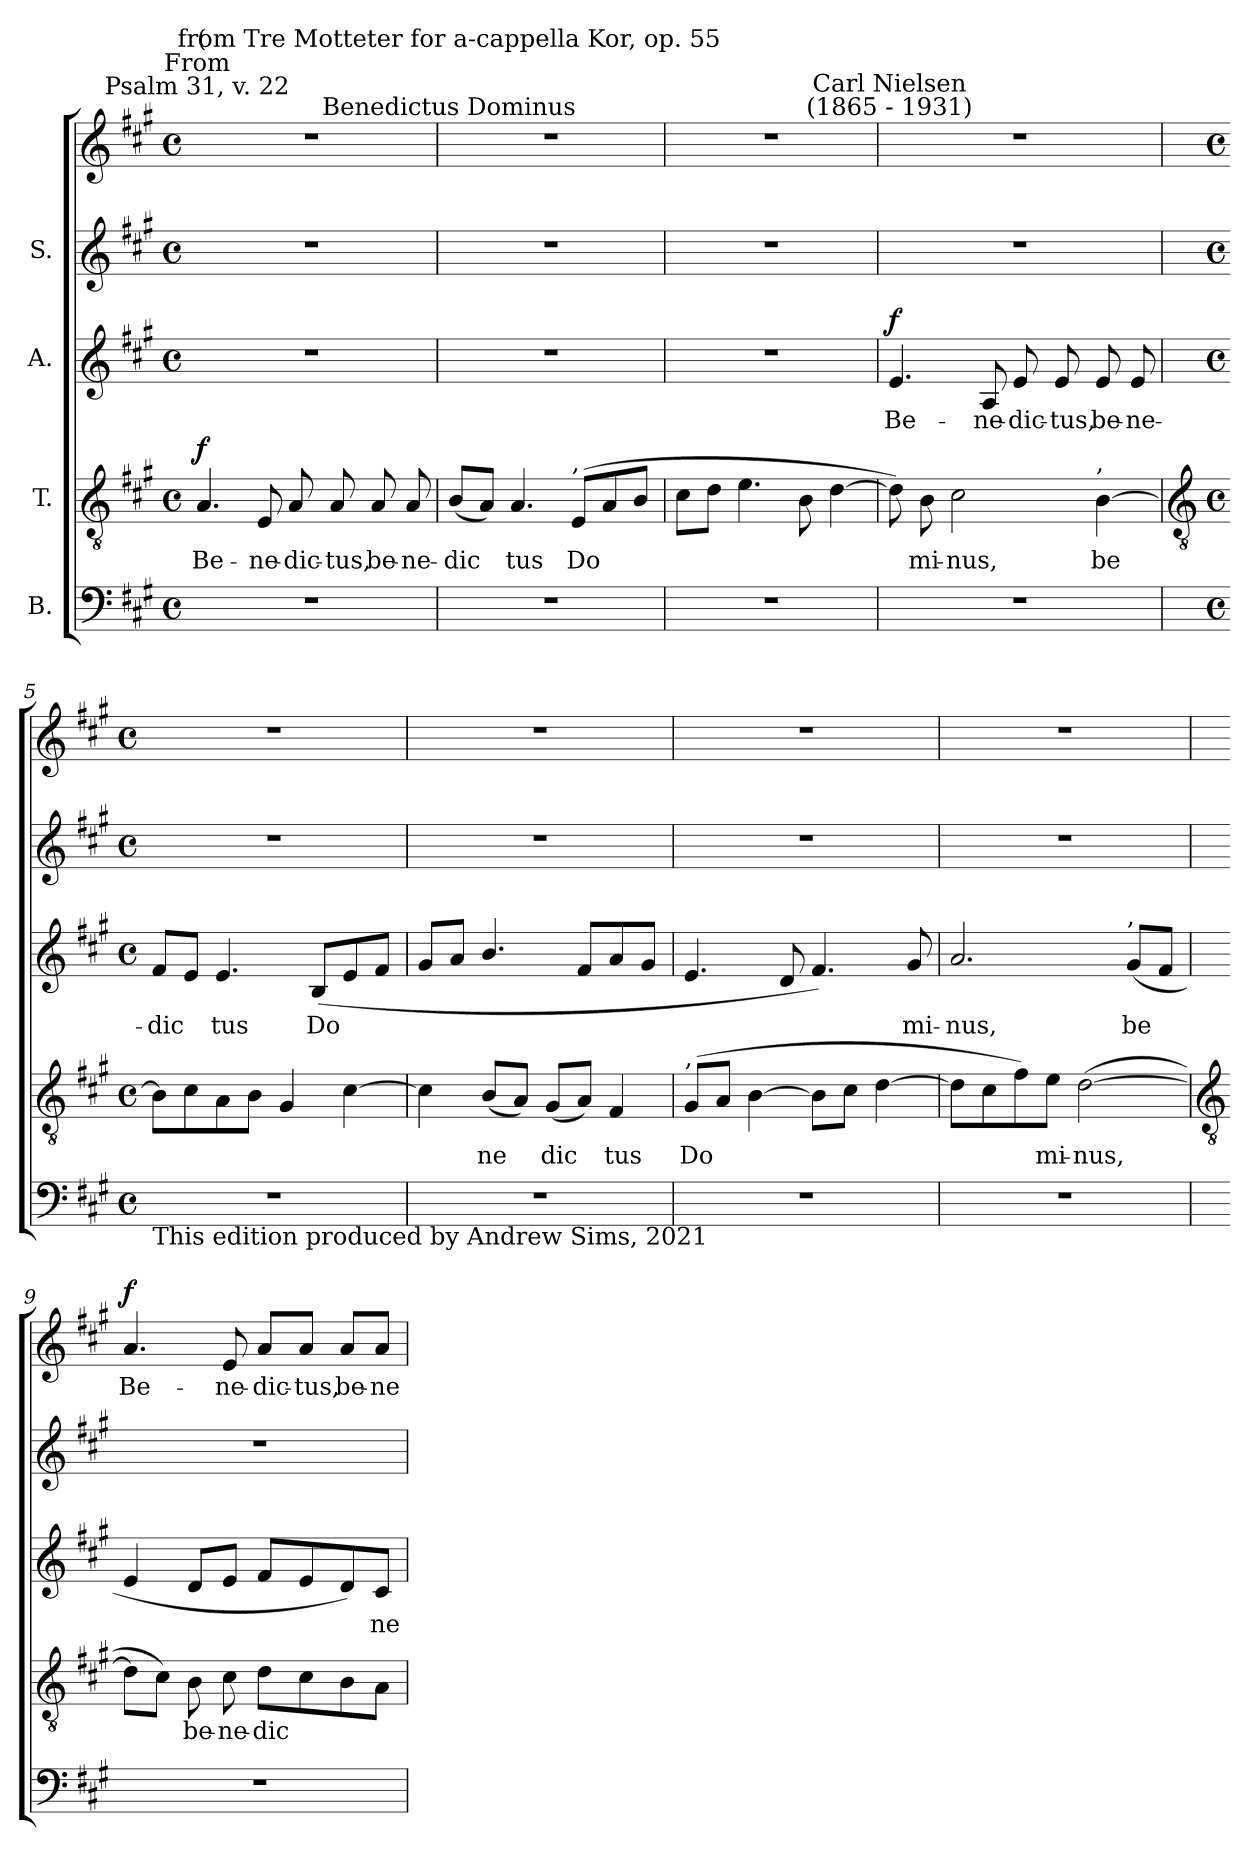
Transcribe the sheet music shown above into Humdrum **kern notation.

**kern	**kern	**text	**dynam	**kern	**text	**dynam	**kern	**kern	**text	**dynam
*part4	*part3	*part3	*part3	*part2	*part2	*part2	*part1	*part1	*part1	*part1
*staff5	*staff4	*staff4	*staff4	*staff3	*staff3	*staff3	*staff2	*staff1	*staff1	*staff1/2
*I"B.	*I"T.	*	*	*I"A.	*	*	*I"S.	*	*	*
*clefF4	*clefGv2	*	*	*clefG2	*	*	*clefG2	*clefG2	*	*
*k[f#c#g#]	*k[f#c#g#]	*	*	*k[f#c#g#]	*	*	*k[f#c#g#]	*k[f#c#g#]	*	*
*A:	*A:	*	*	*A:	*	*	*A:	*A:	*	*
*M4/4	*M4/4	*	*	*M4/4	*	*	*M4/4	*M4/4	*	*
*met(c)	*met(c)	*	*	*met(c)	*	*	*met(c)	*met(c)	*	*
=1	=1	=1	=1	=1	=1	=1	=1	=1	=1	=1
!	!	!	!	!	!	!	!	!LO:TX:a:cj:t=From\nPsalm 31, v. 22	!	!
!	!	!	!	!	!	!	!	!LO:TX:a:t=(	!	!
!	!	!LO:LY:b	!LO:DY:a	!	!	!	!	!	!	!
1r	4.A	Be-	f	1r	.	.	1r	1r	.	.
!	!	!LO:LY:b	!	!	!	!	!	!	!	!
.	8E	-ne-	.	.	.	.	.	.	.	.
!	!	!LO:LY:b	!	!	!	!	!	!	!	!
.	8A	-dic-	.	.	.	.	.	.	.	.
!	!	!LO:LY:b	!	!	!	!	!	!	!	!
.	8A	-tus,	.	.	.	.	.	.	.	.
!	!	!LO:LY:b	!	!	!	!	!	!	!	!
.	8A	be-	.	.	.	.	.	.	.	.
!	!	!LO:LY:b	!	!	!	!	!	!	!	!
.	8A	-ne-	.	.	.	.	.	.	.	.
=2	=2	=2	=2	=2	=2	=2	=2	=2	=2	=2
!	!	!	!	!	!	!	!	!LO:TX:a:cj:t=Benedictus Dominus	!	!
!	!	!	!	!	!	!	!	!LO:TX:a:cj:t=from Tre Motteter for a-cappella Kor, op. 55	!	!
!	!	!LO:LY:b	!	!	!	!	!	!	!	!
1r	(<8BL	-dic	.	1r	.	.	1r	1r	.	.
.	8AJ)	.	.	.	.	.	.	.	.	.
!	!	!LO:LY:b	!	!	!	!	!	!	!	!
.	4.A	tus	.	.	.	.	.	.	.	.
!	!LO:TX:a:t=,	!	!	!	!	!	!	!	!	!
!	!	!LO:LY:b	!	!	!	!	!	!	!	!
.	(<8EL	Do	.	.	.	.	.	.	.	.
.	8A	.	.	.	.	.	.	.	.	.
.	8BJ	.	.	.	.	.	.	.	.	.
=3	=3	=3	=3	=3	=3	=3	=3	=3	=3	=3
1r	8c#L	.	.	1r	.	.	1r	1r	.	.
.	8dJ	.	.	.	.	.	.	.	.	.
.	4.e	.	.	.	.	.	.	.	.	.
.	8B	.	.	.	.	.	.	.	.	.
.	[4d	.	.	.	.	.	.	.	.	.
=4	=4	=4	=4	=4	=4	=4	=4	=4	=4	=4
!	!	!	!	!	!	!	!	!LO:TX:a:cj:t=Carl Nielsen\n(1865 - 1931)	!	!
!	!	!	!	!	!LO:LY:b	!LO:DY:a	!	!	!	!
1r	8d])	.	.	4.e	Be-	f	1r	1r	.	.
!	!	!LO:LY:b	!	!	!	!	!	!	!	!
.	8B	mi-	.	.	.	.	.	.	.	.
!	!	!LO:LY:b	!	!	!	!	!	!	!	!
.	2c#	-nus,	.	.	.	.	.	.	.	.
!	!	!	!	!	!LO:LY:b	!	!	!	!	!
.	.	.	.	8A	-ne-	.	.	.	.	.
!	!	!	!	!	!LO:LY:b	!	!	!	!	!
.	.	.	.	8e	-dic-	.	.	.	.	.
!	!	!	!	!	!LO:LY:b	!	!	!	!	!
.	.	.	.	8e	-tus,	.	.	.	.	.
!	!LO:TX:a:t=,	!	!	!	!	!	!	!	!	!
!	!	!LO:LY:b	!	!	!LO:LY:b	!	!	!	!	!
.	[4B	be	.	8e	be-	.	.	.	.	.
!	!	!	!	!	!LO:LY:b	!	!	!	!	!
.	.	.	.	8e	-ne-	.	.	.	.	.
!!LO:LB:g=z
=5	=5	=5	=5	=5	=5	=5	=5	=5	=5	=5
*	*clefGv2	*	*	*	*	*	*	*	*	*
*M4/4	*M4/4	*	*	*M4/4	*	*	*M4/4	*M4/4	*	*
*met(c)	*met(c)	*	*	*met(c)	*	*	*met(c)	*met(c)	*	*
!LO:TX:b:t=This edition produced by Andrew Sims, 2021	!	!	!	!	!	!	!	!	!	!
!	!	!	!	!	!LO:LY:b	!	!	!	!	!
1r	8BL]	.	.	8f#L	-dic	.	1r	1r	.	.
.	8c#	.	.	8eJ	.	.	.	.	.	.
!	!	!	!	!	!LO:LY:b	!	!	!	!	!
.	8A	.	.	4.e	tus	.	.	.	.	.
.	8BJ	.	.	.	.	.	.	.	.	.
.	4G#	.	.	.	.	.	.	.	.	.
!	!	!	!	!	!LO:LY:b	!	!	!	!	!
.	.	.	.	(<8BL	Do	.	.	.	.	.
.	[4c#	.	.	8e	.	.	.	.	.	.
.	.	.	.	8f#J	.	.	.	.	.	.
=6	=6	=6	=6	=6	=6	=6	=6	=6	=6	=6
1r	4c#]	.	.	8g#L	.	.	1r	1r	.	.
.	.	.	.	8aJ	.	.	.	.	.	.
!	!	!LO:LY:b	!	!	!	!	!	!	!	!
.	(<8BL	ne	.	4.b/	.	.	.	.	.	.
.	8AJ)	.	.	.	.	.	.	.	.	.
!	!	!LO:LY:b	!	!	!	!	!	!	!	!
.	(<8G#L	dic	.	.	.	.	.	.	.	.
.	8AJ)	.	.	8f#L	.	.	.	.	.	.
!	!	!LO:LY:b	!	!	!	!	!	!	!	!
.	4F#	tus	.	8a	.	.	.	.	.	.
.	.	.	.	8g#J	.	.	.	.	.	.
=7	=7	=7	=7	=7	=7	=7	=7	=7	=7	=7
!	!LO:TX:a:t=,	!	!	!	!	!	!	!	!	!
!	!	!LO:LY:b	!	!	!	!	!	!	!	!
1r	(>8G#L	Do	.	4.e	.	.	1r	1r	.	.
.	8AJ	.	.	.	.	.	.	.	.	.
.	[4B	.	.	.	.	.	.	.	.	.
.	.	.	.	8d	.	.	.	.	.	.
.	8BL]	.	.	4.f#)	.	.	.	.	.	.
.	8c#J	.	.	.	.	.	.	.	.	.
.	[4d	.	.	.	.	.	.	.	.	.
!	!	!	!	!	!LO:LY:b	!	!	!	!	!
.	.	.	.	8g#	mi-	.	.	.	.	.
=8	=8	=8	=8	=8	=8	=8	=8	=8	=8	=8
!	!	!	!	!	!LO:LY:b	!	!	!	!	!
1r	8dL]	.	.	2.a	-nus,	.	1r	1r	.	.
.	8c#	.	.	.	.	.	.	.	.	.
.	8f#)	.	.	.	.	.	.	.	.	.
!	!	!LO:LY:b	!	!	!	!	!	!	!	!
.	8eJ	mi-	.	.	.	.	.	.	.	.
!	!	!LO:LY:b	!	!	!	!	!	!	!	!
.	(>[2d	-nus,	.	.	.	.	.	.	.	.
!	!	!	!	!LO:TX:a:t=,	!	!	!	!	!	!
!	!	!	!	!	!LO:LY:b	!	!	!	!	!
.	.	.	.	(<8g#L	be	.	.	.	.	.
.	.	.	.	8f#J	.	.	.	.	.	.
!!LO:LB:g=z
=9	=9	=9	=9	=9	=9	=9	=9	=9	=9	=9
*	*clefGv2	*	*	*	*	*	*	*	*	*
!	!	!	!	!	!	!	!	!	!LO:LY:b	!LO:DY:a
1r	8dL]	.	.	4e	.	.	1r	4.a	Be-	f
.	8c#J)	.	.	.	.	.	.	.	.	.
!	!	!LO:LY:b	!	!	!	!	!	!	!	!
.	8B	be-	.	8dL	.	.	.	.	.	.
!	!	!LO:LY:b	!	!	!	!	!	!	!LO:LY:b	!
.	8c#	-ne-	.	8eJ	.	.	.	8e	-ne-	.
!	!	!LO:LY:b	!	!	!	!	!	!	!LO:LY:b	!
.	8dL	-dic	.	8f#L	.	.	.	8a/L	-dic-	.
!	!	!	!	!	!	!	!	!	!LO:LY:b	!
.	8c#	.	.	8e	.	.	.	8a/J	-tus,	.
!	!	!	!	!	!	!	!	!	!LO:LY:b	!
.	8B	.	.	8d)	.	.	.	8a/L	be-	.
!	!	!	!	!	!LO:LY:b	!	!	!	!LO:LY:b	!
.	8AJ	.	.	8c#J	ne-	.	.	8a/J	-ne-	.
=	=	=	=	=	=	=	=	=	=	=
*-	*-	*-	*-	*-	*-	*-	*-	*-	*-	*-
